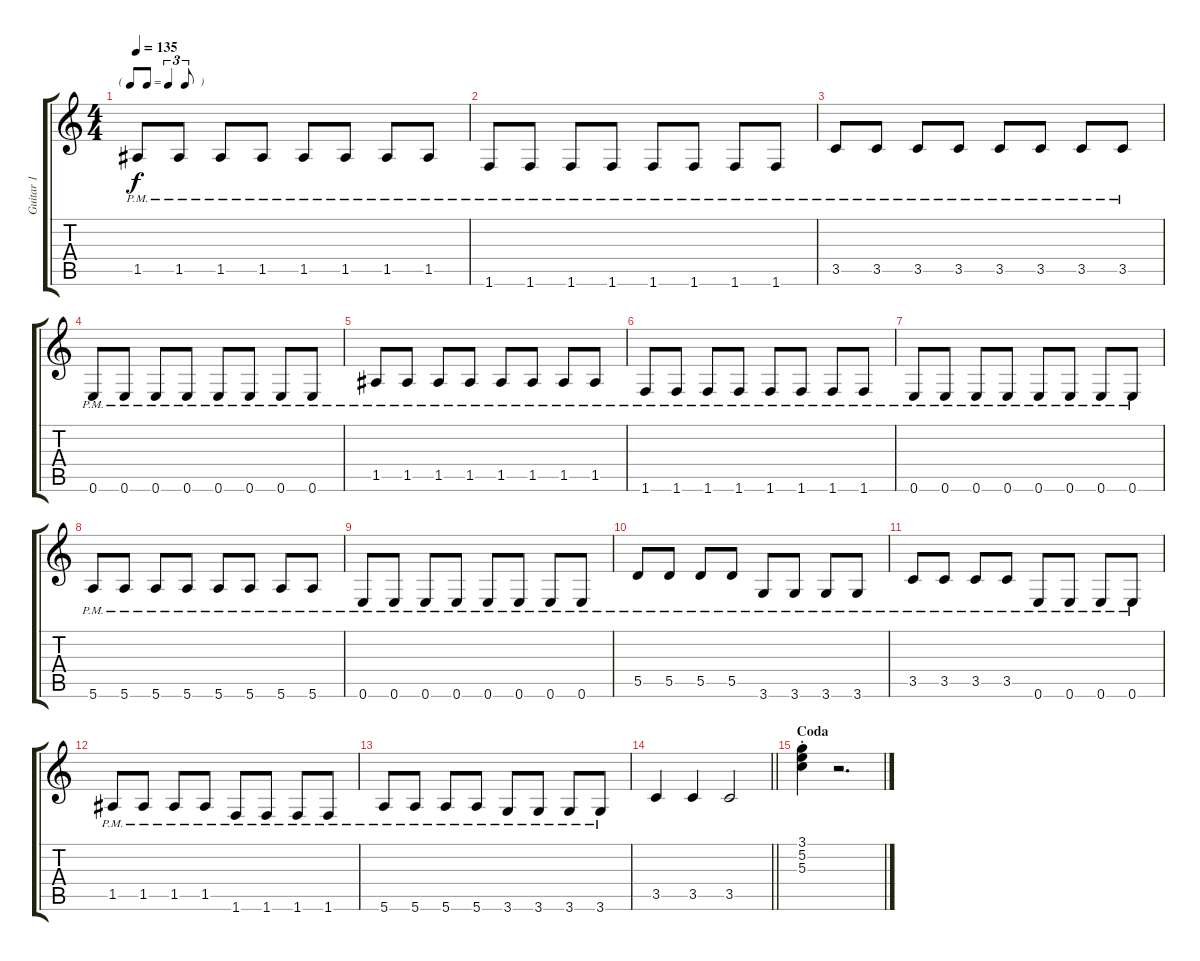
\track ("Guitar 1" "Guitar 1") {instrument electricguitarjazz}
\staff {score tabs}
\tuning (E4 B3 G3 D3 A2 E2) {hide}
\ts (4 4)
\tf triplet8th
\tempo 135
\clef g2
\ks c
1.5{pm}.8{dy f} 1.5{pm}.8 1.5{pm}.8 1.5{pm}.8 1.5{pm}.8 1.5{pm}.8 1.5{pm}.8 1.5{pm}.8 |
1.6{pm}.8 1.6{pm}.8 1.6{pm}.8 1.6{pm}.8 1.6{pm}.8 1.6{pm}.8 1.6{pm}.8 1.6{pm}.8 |
3.5{pm}.8 3.5{pm}.8 3.5{pm}.8 3.5{pm}.8 3.5{pm}.8 3.5{pm}.8 3.5{pm}.8 3.5{pm}.8 |
0.6{pm}.8 0.6{pm}.8 0.6{pm}.8 0.6{pm}.8 0.6{pm}.8 0.6{pm}.8 0.6{pm}.8 0.6{pm}.8 |
1.5{pm}.8 1.5{pm}.8 1.5{pm}.8 1.5{pm}.8 1.5{pm}.8 1.5{pm}.8 1.5{pm}.8 1.5{pm}.8 |
1.6{pm}.8 1.6{pm}.8 1.6{pm}.8 1.6{pm}.8 1.6{pm}.8 1.6{pm}.8 1.6{pm}.8 1.6{pm}.8 |
0.6{pm}.8 0.6{pm}.8 0.6{pm}.8 0.6{pm}.8 0.6{pm}.8 0.6{pm}.8 0.6{pm}.8 0.6{pm}.8 |
5.6{pm}.8 5.6{pm}.8 5.6{pm}.8 5.6{pm}.8 5.6{pm}.8 5.6{pm}.8 5.6{pm}.8 5.6{pm}.8 |
0.6{pm}.8 0.6{pm}.8 0.6{pm}.8 0.6{pm}.8 0.6{pm}.8 0.6{pm}.8 0.6{pm}.8 0.6{pm}.8 |
5.5{pm}.8 5.5{pm}.8 5.5{pm}.8 5.5{pm}.8 3.6{pm}.8 3.6{pm}.8 3.6{pm}.8 3.6{pm}.8 |
3.5{pm}.8 3.5{pm}.8 3.5{pm}.8 3.5{pm}.8 0.6{pm}.8 0.6{pm}.8 0.6{pm}.8 0.6{pm}.8 |
1.5{pm}.8 1.5{pm}.8 1.5{pm}.8 1.5{pm}.8 1.6{pm}.8 1.6{pm}.8 1.6{pm}.8 1.6{pm}.8 |
5.6{pm}.8 5.6{pm}.8 5.6{pm}.8 5.6{pm}.8 3.6{pm}.8 3.6{pm}.8 3.6{pm}.8 3.6{pm}.8 |
\barLineRight lightlight
3.5.4 3.5.4 3.5.2 |
\section ("" "Coda")
(3.1{st} 5.2{st} 5.3{st}).4 r.2{d}
